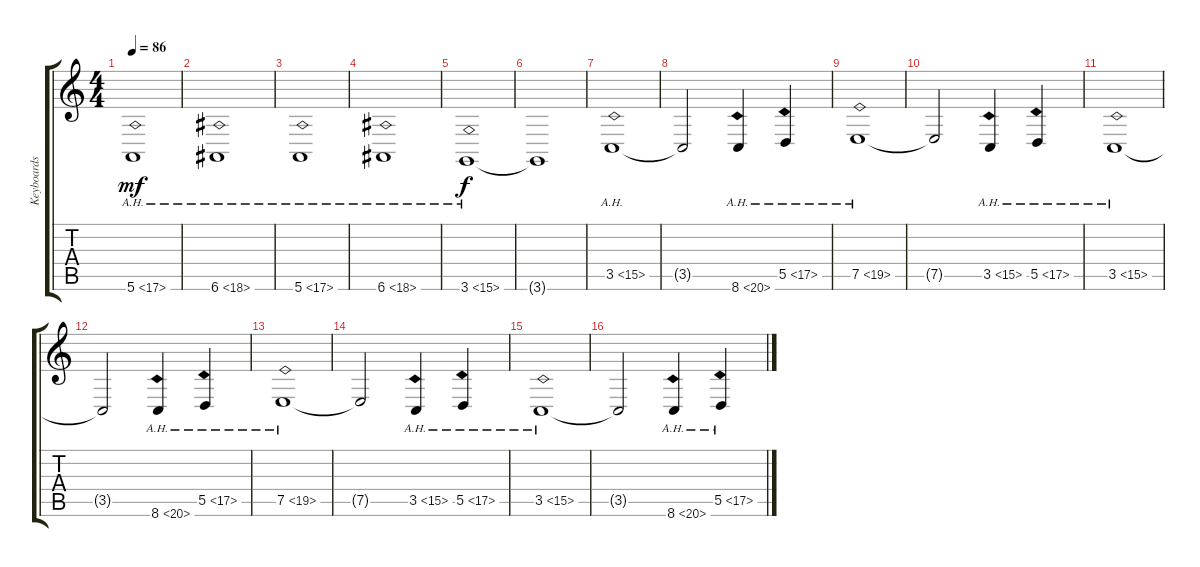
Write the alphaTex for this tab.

\track ("Keyboards" "Keyboards") {instrument lead1square}
\staff {score tabs}
\tuning (E4 B3 G3 D3 A2 E2) {hide}
\ts (4 4)
\tempo 86
\clef g2
\ks c
5.6{ah 12}.1{dy mf} |
6.6{ah 12}.1 |
5.6{ah 12}.1 |
6.6{ah 12}.1 |
3.6{ah 12}.1{dy f} |
3.6{t}.1 |
3.5{ah 12}.1 |
3.5{t}.2 8.6{ah 12}.4{volume 10} 5.5{ah 12}.4 |
7.5{ah 12}.1 |
7.5{t}.2 3.5{ah 12}.4 5.5{ah 12}.4 |
3.5{ah 12}.1 |
3.5{t}.2 8.6{ah 12}.4 5.5{ah 12}.4 |
7.5{ah 12}.1 |
7.5{t}.2 3.5{ah 12}.4 5.5{ah 12}.4 |
3.5{ah 12}.1 |
3.5{t}.2 8.6{ah 12}.4 5.5{ah 12}.4
